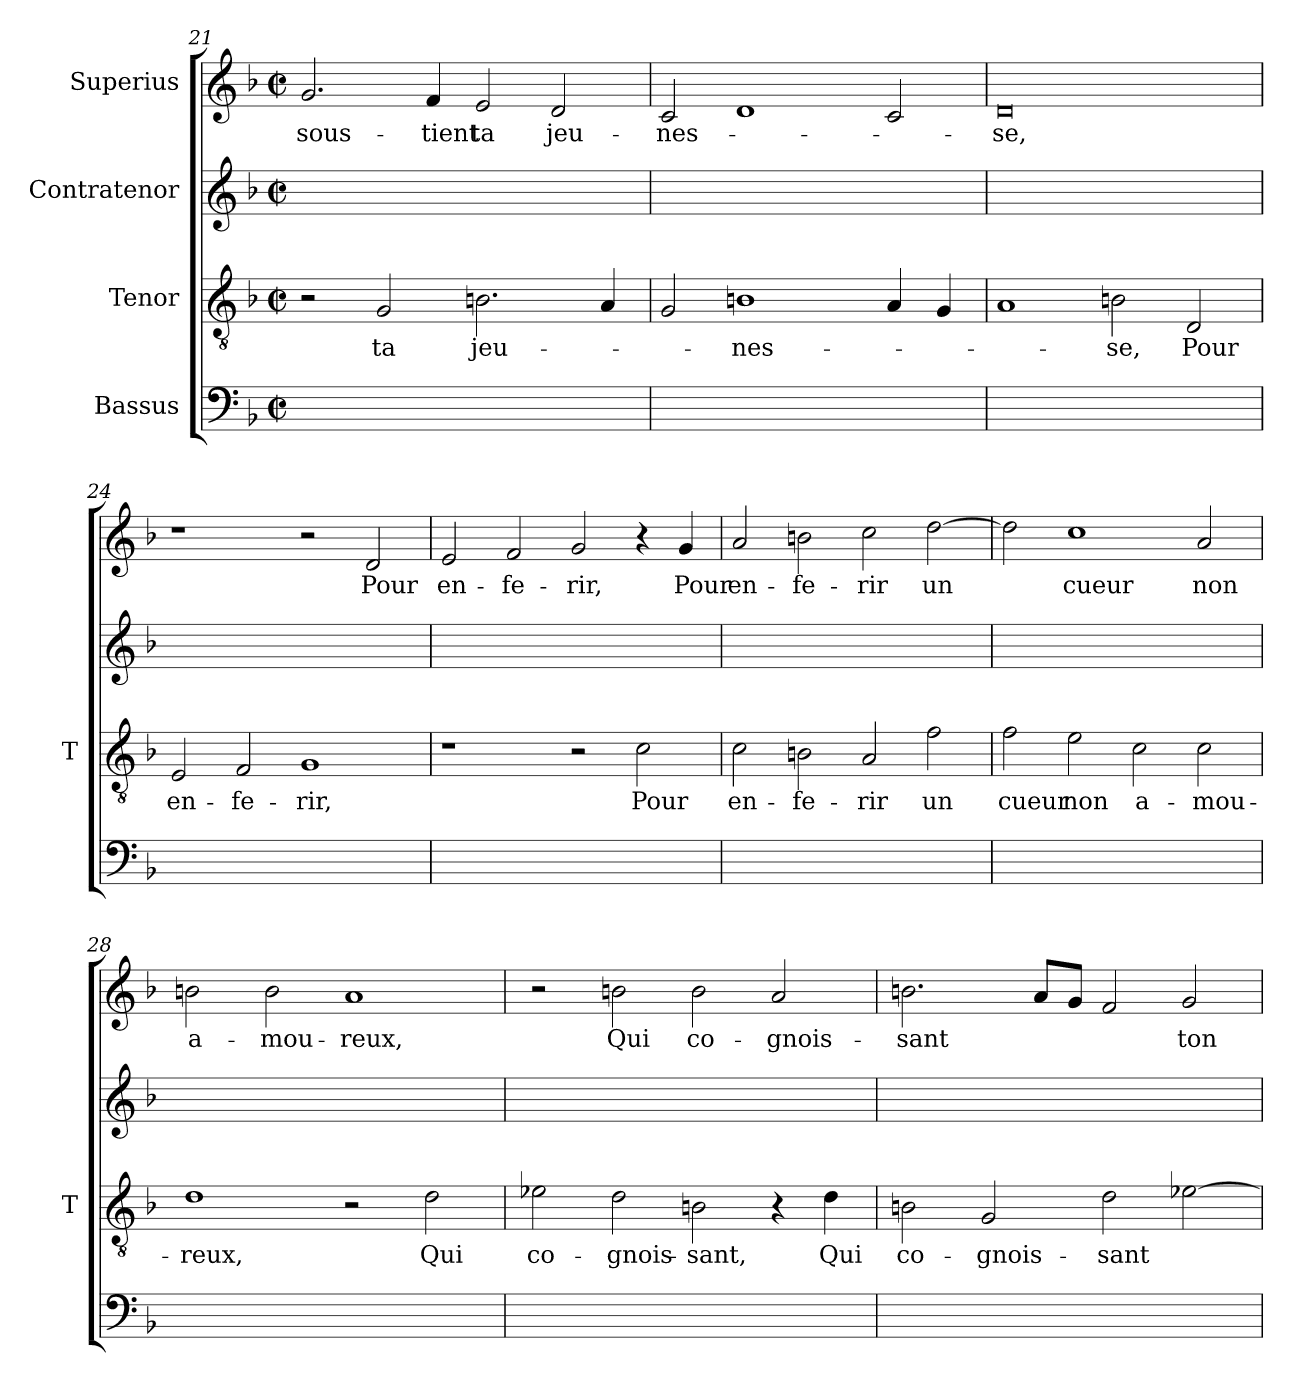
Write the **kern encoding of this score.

**kern	**kern	**text	**kern	**kern	**text
*part4	*part3	*part3	*part2	*part1	*part1
*staff4	*staff3	*staff3	*staff2	*staff1	*staff1
*I"Bassus	*I"Tenor	*	*I"Contratenor	*I"Superius	*
*	*I'T	*	*	*	*
*clefF4	*clefGv2	*	*clefG2	*clefG2	*
*k[b-]	*k[b-]	*	*k[b-]	*k[b-]	*
*F:	*F:	*	*F:	*F:	*
*M2/2	*M2/2	*	*M2/2	*M2/2	*
*met(c|)	*met(c|)	*	*met(c|)	*met(c|)	*
=21	=21	=21	=21	=21	=21
1ryy	2r	.	1ryy	2.g	sous-
.	2G	-ta	.	.	.
.	.	.	.	4f	-tient
1ryy	2.B	jeu-	1ryy	2e	-ta
.	.	.	.	2d	jeu-
.	4A	.	.	.	.
=22	=22	=22	=22	=22	=22
1ryy	2G	.	1ryy	2c	nes-
.	1B	nes-	.	1d	.
1ryy	.	.	1ryy	.	.
.	4A	.	.	2c	.
.	4G	.	.	.	.
=23	=23	=23	=23	=23	=23
1ryy	1A	.	1ryy	0d	-se,
1ryy	2B	-se,	1ryy	.	.
.	2D	-Pour	.	.	.
=24	=24	=24	=24	=24	=24
1ryy	2E	en-	1ryy	1r	.
.	2F	fe-	.	.	.
1ryy	1G	-rir,	1ryy	2r	.
.	.	.	.	2d	-Pour
=25	=25	=25	=25	=25	=25
1ryy	1r	.	1ryy	2e	en-
.	.	.	.	2f	fe-
1ryy	2r	.	1ryy	2g	-rir,
.	2c	-Pour	.	4r	.
.	.	.	.	4g	-Pour
=26	=26	=26	=26	=26	=26
1ryy	2c	en-	1ryy	2a	en-
.	2B	fe-	.	2b	fe-
1ryy	2A	-rir	1ryy	2cc	-rir
.	2f	-un	.	[2dd	-un
=27	=27	=27	=27	=27	=27
1ryy	2f	-cueur	1ryy	2dd]	.
.	2e	-non	.	1cc	-cueur
1ryy	2c	a-	1ryy	.	.
.	2c	mou-	.	2a	-non
=28	=28	=28	=28	=28	=28
1ryy	1d	-reux,	1ryy	2b	a-
.	.	.	.	2b	mou-
1ryy	2r	.	1ryy	1a	-reux,
.	2d	-Qui	.	.	.
=29	=29	=29	=29	=29	=29
1ryy	2e-X	co-	1ryy	2r	.
.	2d	gnois-	.	2b	-Qui
1ryy	2B	-sant,	1ryy	2b	co-
.	4r	.	.	2a	gnois-
.	4d	-Qui	.	.	.
=30	=30	=30	=30	=30	=30
1ryy	2B	co-	1ryy	2.b	-sant
.	2G	gnois-	.	.	.
.	.	.	.	8aL	.
.	.	.	.	8gJ	.
1ryy	2d	-sant	1ryy	2f	.
.	[2e-X	.	.	2g	-ton
=	=	=	=	=	=
*-	*-	*-	*-	*-	*-
